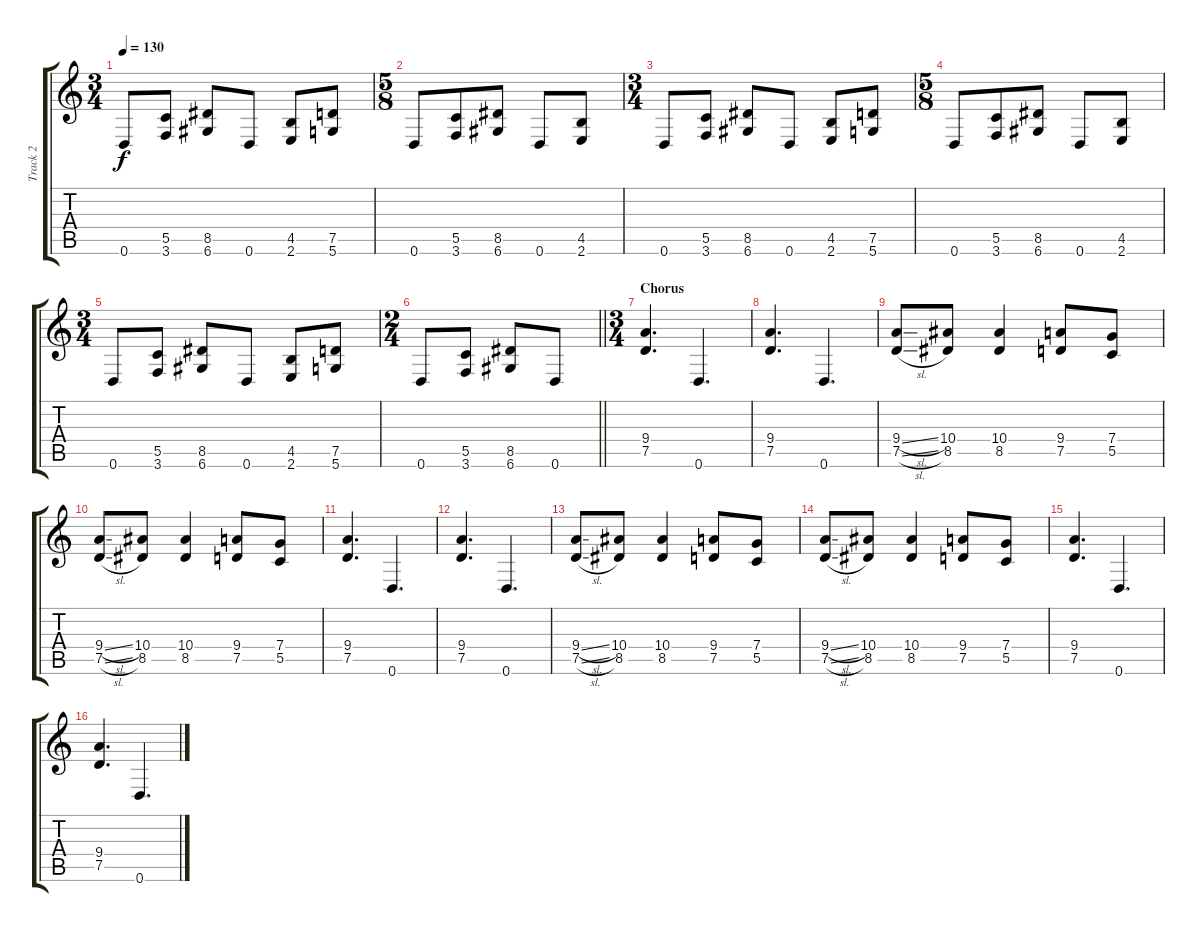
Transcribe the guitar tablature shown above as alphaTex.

\track ("Track 2" "Track 2") {instrument distortionguitar}
\staff {score tabs}
\tuning (D4 A3 F3 C3 G2 D2) {hide}
\ts (3 4)
\section ("" "")
\tempo 130
\clef g2
\ks c
0.6.8{dy f} (5.5 3.6).8 (8.5 6.6).8 0.6.8 (4.5 2.6).8 (7.5 5.6).8 |
\ts (5 8)
0.6.8 (5.5 3.6).8{beam merge} (8.5 6.6).8 0.6.8{beam merge} (4.5 2.6).8 |
\ts (3 4)
0.6.8 (5.5 3.6).8{beam split} (8.5 6.6).8{beam merge} 0.6.8{beam split} (4.5 2.6).8{beam merge} (7.5 5.6).8 |
\ts (5 8)
0.6.8 (5.5 3.6).8{beam merge} (8.5 6.6).8 0.6.8{beam merge} (4.5 2.6).8 |
\ts (3 4)
0.6.8 (5.5 3.6).8{beam split} (8.5 6.6).8{beam merge} 0.6.8{beam split} (4.5 2.6).8{beam merge} (7.5 5.6).8 |
\ts (2 4)
\barLineRight lightlight
0.6.8 (5.5 3.6).8 (8.5 6.6).8{beam merge} 0.6.8 |
\ts (3 4)
\section ("" "Chorus")
(9.4 7.5).4{d} 0.6.4{d} |
(9.4 7.5).4{d} 0.6.4{d} |
(9.4{sl} 7.5{sl}).8 (10.4 8.5).8 (10.4 8.5).4 (9.4 7.5).8 (7.4 5.5).8 |
(9.4{sl} 7.5{sl}).8 (10.4 8.5).8 (10.4 8.5).4 (9.4 7.5).8 (7.4 5.5).8 |
(9.4 7.5).4{d} 0.6.4{d} |
(9.4 7.5).4{d} 0.6.4{d} |
(9.4{sl} 7.5{sl}).8 (10.4 8.5).8 (10.4 8.5).4 (9.4 7.5).8 (7.4 5.5).8 |
(9.4{sl} 7.5{sl}).8 (10.4 8.5).8 (10.4 8.5).4 (9.4 7.5).8 (7.4 5.5).8 |
(9.4 7.5).4{d} 0.6.4{d} |
(9.4 7.5).4{d} 0.6.4{d}
